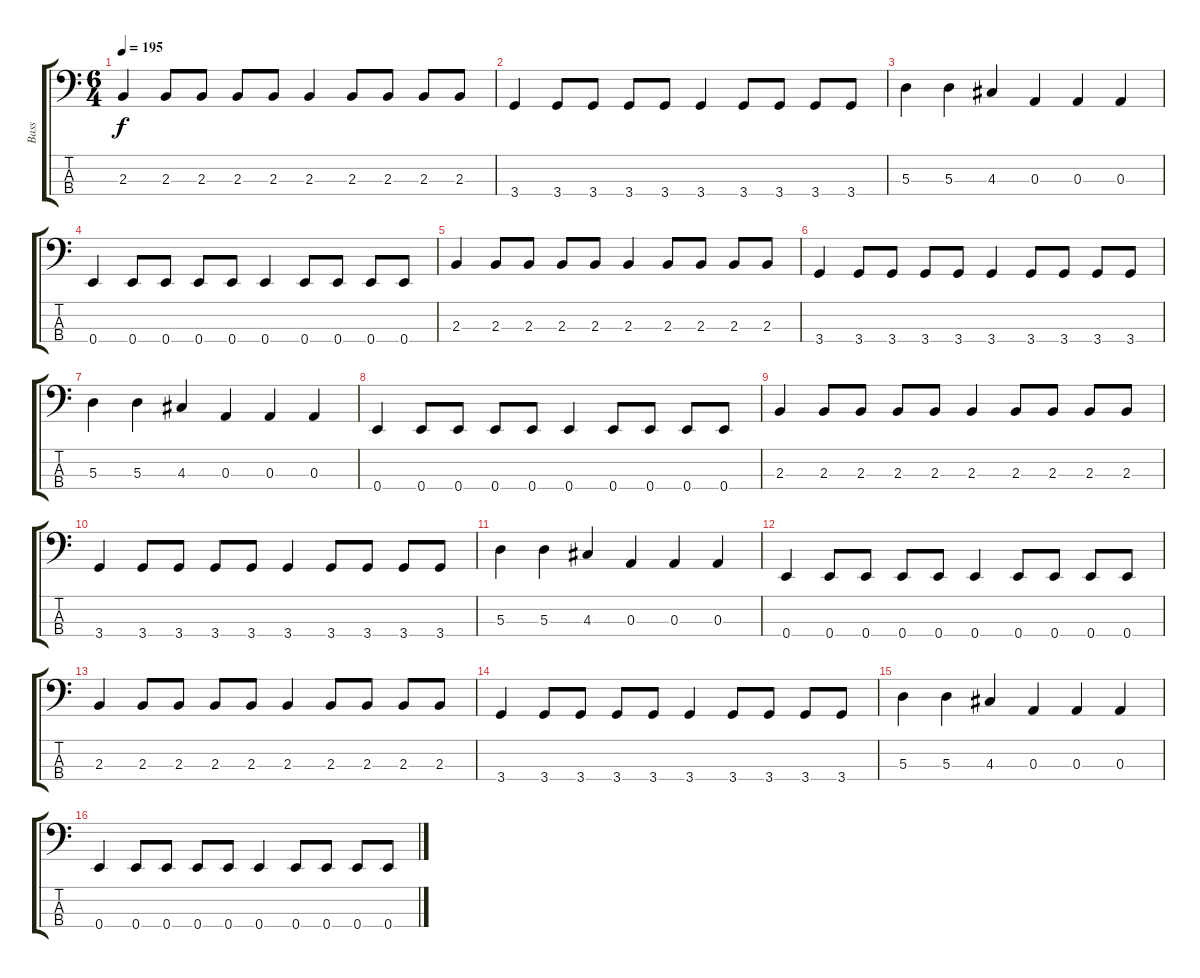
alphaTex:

\track ("Bass" "Bass") {instrument electricbassfinger}
\staff {score tabs}
\tuning (G2 D2 A1 E1) {hide}
\ts (6 4)
\tempo 195
\clef f4
\ks c
2.3.4{dy f} 2.3.8 2.3.8 2.3.8 2.3.8 2.3.4 2.3.8 2.3.8 2.3.8 2.3.8 |
3.4.4 3.4.8 3.4.8 3.4.8 3.4.8 3.4.4 3.4.8 3.4.8 3.4.8 3.4.8 |
5.3.4 5.3.4 4.3.4 0.3.4 0.3.4 0.3.4 |
0.4.4 0.4.8 0.4.8 0.4.8 0.4.8 0.4.4 0.4.8 0.4.8 0.4.8 0.4.8 |
2.3.4 2.3.8 2.3.8 2.3.8 2.3.8 2.3.4 2.3.8 2.3.8 2.3.8 2.3.8 |
3.4.4 3.4.8 3.4.8 3.4.8 3.4.8 3.4.4 3.4.8 3.4.8 3.4.8 3.4.8 |
5.3.4 5.3.4 4.3.4 0.3.4 0.3.4 0.3.4 |
0.4.4 0.4.8 0.4.8 0.4.8 0.4.8 0.4.4 0.4.8 0.4.8 0.4.8 0.4.8 |
2.3.4 2.3.8 2.3.8 2.3.8 2.3.8 2.3.4 2.3.8 2.3.8 2.3.8 2.3.8 |
3.4.4 3.4.8 3.4.8 3.4.8 3.4.8 3.4.4 3.4.8 3.4.8 3.4.8 3.4.8 |
5.3.4 5.3.4 4.3.4 0.3.4 0.3.4 0.3.4 |
0.4.4 0.4.8 0.4.8 0.4.8 0.4.8 0.4.4 0.4.8 0.4.8 0.4.8 0.4.8 |
2.3.4 2.3.8 2.3.8 2.3.8 2.3.8 2.3.4 2.3.8 2.3.8 2.3.8 2.3.8 |
3.4.4 3.4.8 3.4.8 3.4.8 3.4.8 3.4.4 3.4.8 3.4.8 3.4.8 3.4.8 |
5.3.4 5.3.4 4.3.4 0.3.4 0.3.4 0.3.4 |
0.4.4 0.4.8 0.4.8 0.4.8 0.4.8 0.4.4 0.4.8 0.4.8 0.4.8 0.4.8
